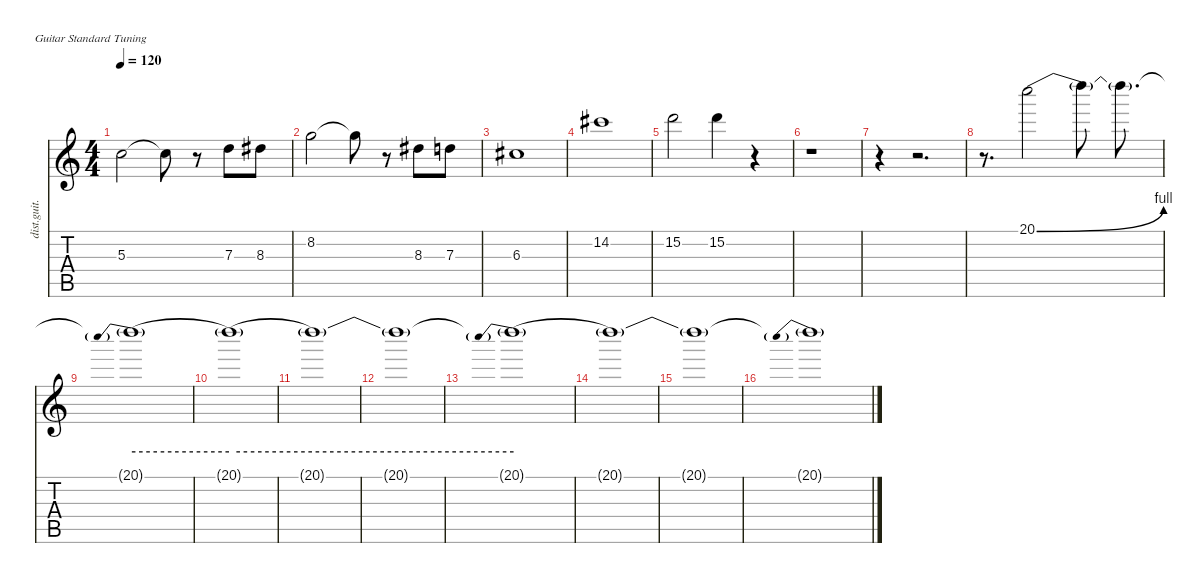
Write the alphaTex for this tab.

\defaultSystemsLayout 4
\hideDynamics
\bracketExtendMode nobrackets
\otherSystemsTrackNameOrientation horizontal
\track ("guitar 2" "dist.guit.") {instrument distortionguitar}
\staff {score tabs}
\tuning (E4 B3 G3 D3 A2 E2)
\ts (4 4)
\tempo 120
\clef g2
\ks c
5.3.2{dy f beam Down} 5.3{t}.8{beam Down} r.8{beam Down} 7.3.8{beam Down} 8.3{acc #}.8{beam Down} |
8.2.2{beam Down} 8.2{t}.8{beam Down} r.8{beam Down} 8.3{acc #}.8{beam Down} 7.3.8{beam Down} |
6.3{acc #}.1{beam Down} |
14.2{acc #}.1{beam Down} |
15.2.2{beam Down} 15.2.4{beam Down} r.4{beam Down} |
r.1{beam Down} |
r.4{beam Down} r.2{d beam Down} |
r.8{d beam Down} 20.1{be (bend 0 0 60 4)}.2{beam Down} 20.1{t}.8{beam Down} 20.1{t}.8{d beam Down} |
20.1{be (prebend 0 4 60 4) t}.1{beam Down} |
20.1{be (hold 0 4 60 4) t}.1{beam Down} |
20.1{t}.1{beam Down} |
20.1{t}.1{beam Down} |
20.1{be (prebend 0 4 60 4) t}.1{beam Down} |
20.1{t}.1{beam Down} |
20.1{t}.1{beam Down} |
20.1{be (prebend 0 4 60 4) t}.1{beam Down}
